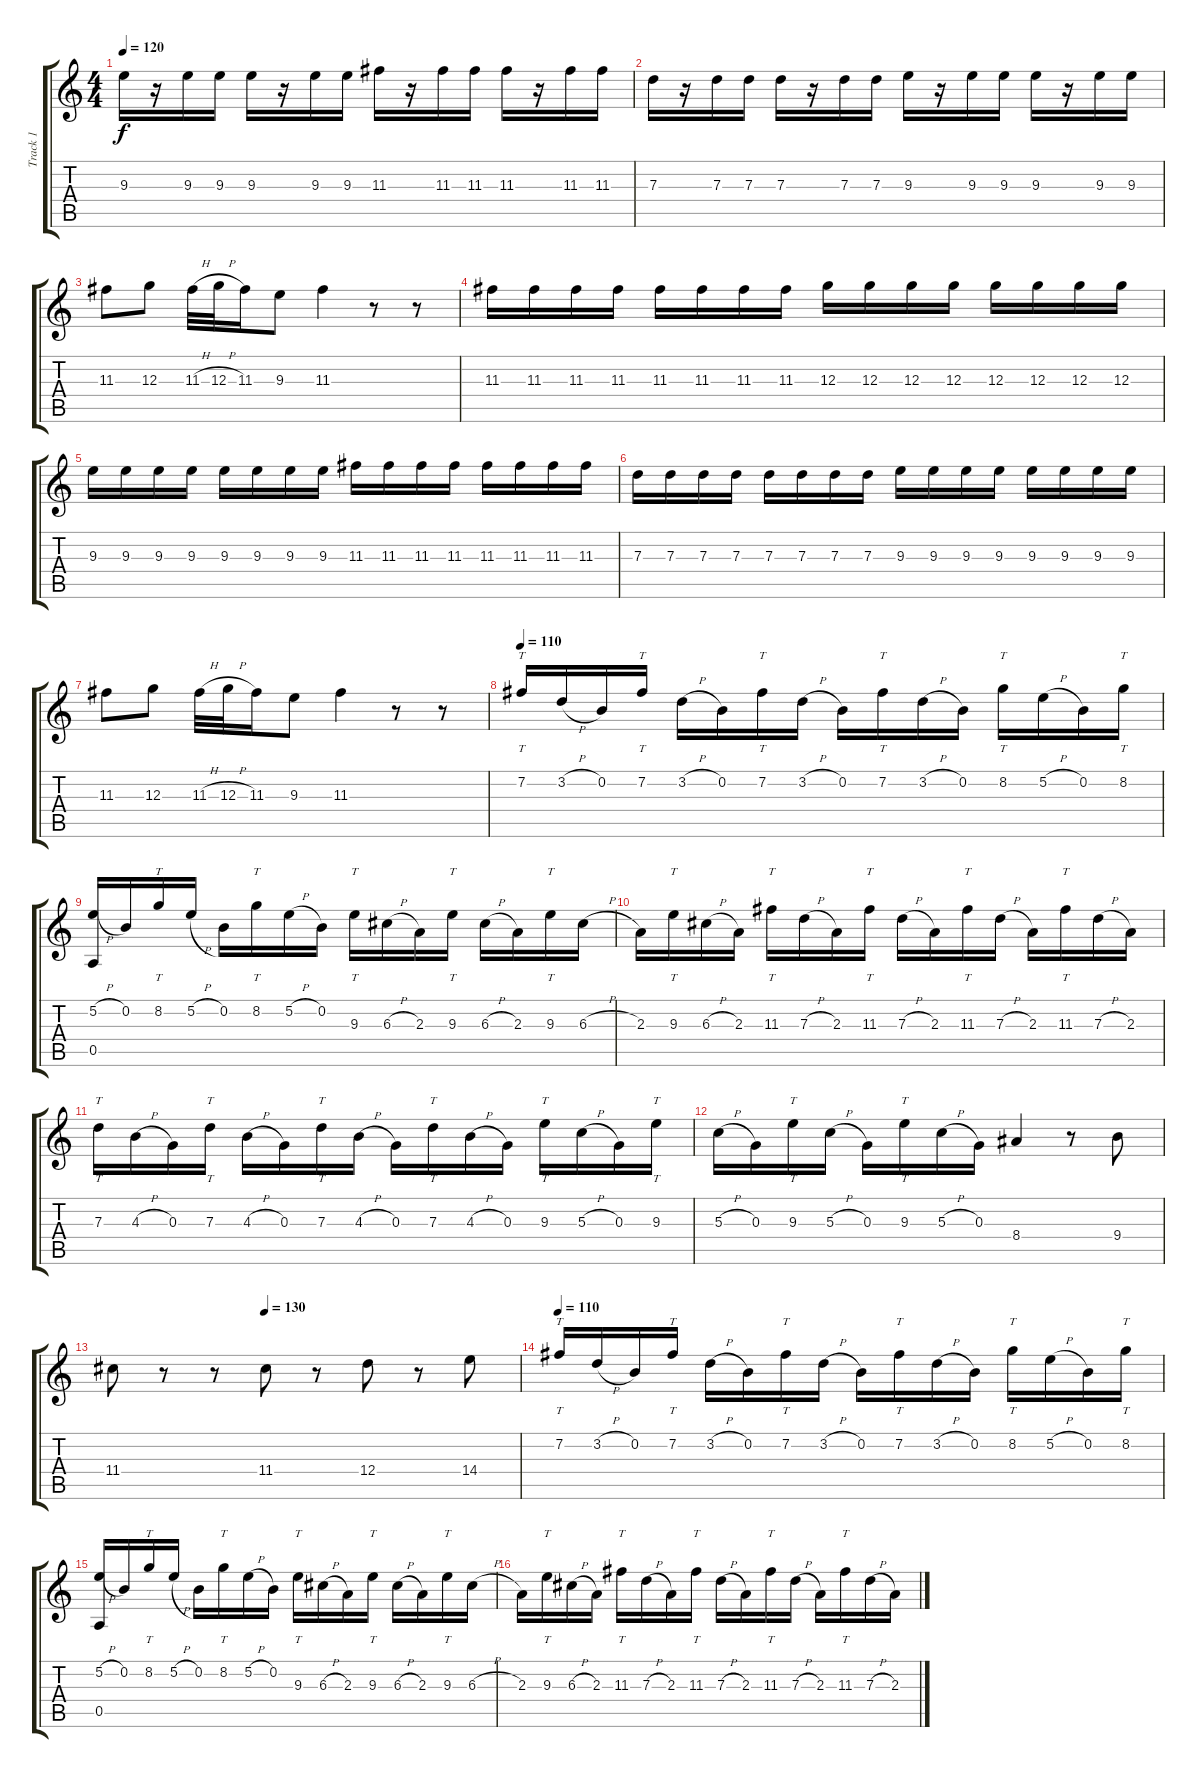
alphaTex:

\track ("Track 1" "Track 1") {instrument distortionguitar}
\staff {score tabs}
\tuning (E4 B3 G3 D3 A2 E2) {hide}
\ts (4 4)
\tempo 120
\clef g2
\ks c
9.3.16{dy f} r.16 9.3.16 9.3.16 9.3.16 r.16 9.3.16 9.3.16 11.3.16 r.16 11.3.16 11.3.16 11.3.16 r.16 11.3.16 11.3.16 |
7.3.16 r.16 7.3.16 7.3.16 7.3.16 r.16 7.3.16 7.3.16 9.3.16 r.16 9.3.16 9.3.16 9.3.16 r.16 9.3.16 9.3.16 |
11.3.8 12.3.8 11.3{h}.32 12.3{h}.32 11.3.16 9.3.8 11.3.4 r.8 r.8 |
11.3.16 11.3.16 11.3.16 11.3.16 11.3.16 11.3.16 11.3.16 11.3.16 12.3.16 12.3.16 12.3.16 12.3.16 12.3.16 12.3.16 12.3.16 12.3.16 |
9.3.16 9.3.16 9.3.16 9.3.16 9.3.16 9.3.16 9.3.16 9.3.16 11.3.16 11.3.16 11.3.16 11.3.16 11.3.16 11.3.16 11.3.16 11.3.16 |
7.3.16 7.3.16 7.3.16 7.3.16 7.3.16 7.3.16 7.3.16 7.3.16 9.3.16 9.3.16 9.3.16 9.3.16 9.3.16 9.3.16 9.3.16 9.3.16 |
11.3.8 12.3.8 11.3{h}.32 12.3{h}.32 11.3.16 9.3.8 11.3.4 r.8 r.8 |
\tempo 110
7.2.16{tt beam Up} 3.2{h}.16{beam Up} 0.2.16{beam Up} 7.2.16{tt beam Up} 3.2{h}.16 0.2.16 7.2.16{tt} 3.2{h}.16 0.2.16 7.2.16{tt} 3.2{h}.16 0.2.16 8.2.16{tt} 5.2{h}.16 0.2.16 8.2.16{tt} |
(5.2{h} 0.5).16 0.2.16 8.2.16{tt} 5.2{h}.16 0.2.16 8.2.16{tt} 5.2{h}.16 0.2.16 9.3.16{tt} 6.3{h}.16 2.3.16 9.3.16{tt} 6.3{h}.16 2.3.16 9.3.16{tt} 6.3{h}.16 |
2.3.16 9.3.16{tt} 6.3{h}.16 2.3.16 11.3.16{tt} 7.3{h}.16 2.3.16 11.3.16{tt} 7.3{h}.16 2.3.16 11.3.16{tt} 7.3{h}.16 2.3.16 11.3.16{tt} 7.3{h}.16 2.3.16 |
7.3.16{tt} 4.3{h}.16 0.3.16 7.3.16{tt} 4.3{h}.16 0.3.16 7.3.16{tt} 4.3{h}.16 0.3.16 7.3.16{tt} 4.3{h}.16 0.3.16 9.3.16{tt} 5.3{h}.16 0.3.16 9.3.16{tt} |
5.3{h}.16 0.3.16 9.3.16{tt} 5.3{h}.16 0.3.16 9.3.16{tt} 5.3{h}.16 0.3.16 8.4.4 r.8 9.4.8 |
\tempo (130 0.375)
11.4.8 r.8 r.8 11.4.8 r.8 12.4.8 r.8 14.4.8 |
\tempo 110
7.2.16{tt beam Up} 3.2{h}.16{beam Up} 0.2.16{beam Up} 7.2.16{tt beam Up} 3.2{h}.16 0.2.16 7.2.16{tt} 3.2{h}.16 0.2.16 7.2.16{tt} 3.2{h}.16 0.2.16 8.2.16{tt} 5.2{h}.16 0.2.16 8.2.16{tt} |
(5.2{h} 0.5).16 0.2.16 8.2.16{tt} 5.2{h}.16 0.2.16 8.2.16{tt} 5.2{h}.16 0.2.16 9.3.16{tt} 6.3{h}.16 2.3.16 9.3.16{tt} 6.3{h}.16 2.3.16 9.3.16{tt} 6.3{h}.16 |
2.3.16 9.3.16{tt} 6.3{h}.16 2.3.16 11.3.16{tt} 7.3{h}.16 2.3.16 11.3.16{tt} 7.3{h}.16 2.3.16 11.3.16{tt} 7.3{h}.16 2.3.16 11.3.16{tt} 7.3{h}.16 2.3.16
